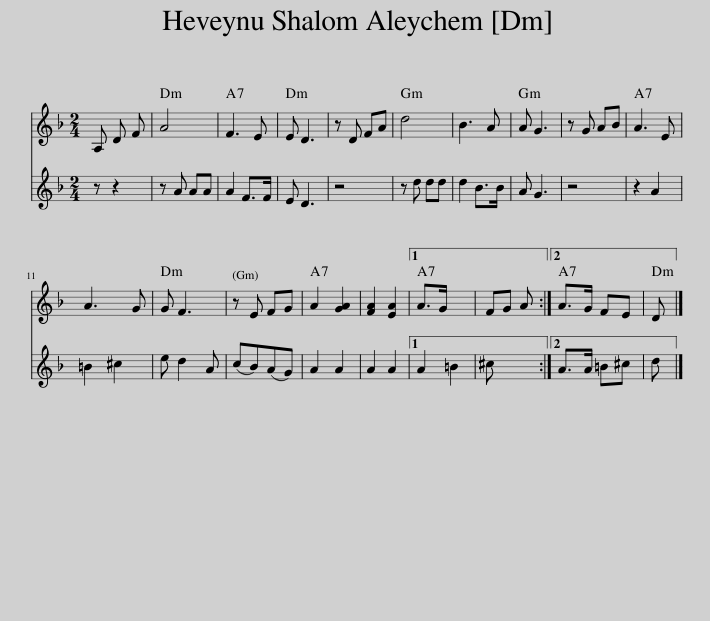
X:1
%%score 1 2
L:1/8
M:2/4
I:linebreak $
K:Dmin
V:1 treble
V:2 treble
V:1
 A, D F | A4 | F3 E | E D3 | z D FA | %5
 d4 | B3 A | A G3 | z G AB | A3 E |$ %10
 A3 G | G F3 | z E FG | A2 [GA]2 | [FA]2 [EA]2 |1 %15
 A>G x2 | FG A :|2 A>G FE | D |] %19
V:2
 z z2 | z A AA | A2 F>F | E D3 | z4 | %5
 z d dd | d2 B>B | A G3 | z4 | z2 A2 |$ %10
 =B2 ^c2 | e d2 A | (cB)(AG) | A2 A2 | A2 A2 |1 %15
 A2 =B2 | ^c x2 :|2 A>A =B^c | d |] %19
